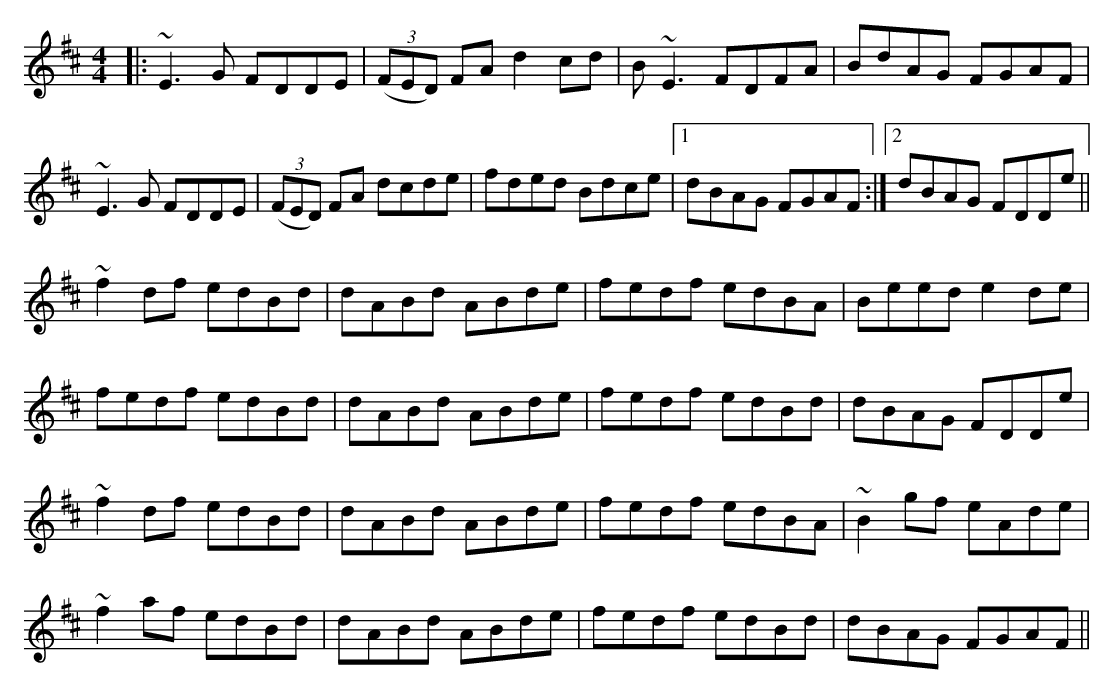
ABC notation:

X:1
M:4/4
K:D
|:~E3G FDDE|((3FED) FA d2cd|B~E3 FDFA|BdAG FGAF|
~E3G FDDE|((3FED) FA dcde|fded Bdce|1 dBAG FGAF:|2 dBAG FDDe||
~f2df edBd|dABd ABde|fedf edBA|Beed e2de|
fedf edBd|dABd ABde|fedf edBd|dBAG FDDe|
~f2df edBd|dABd ABde|fedf edBA|~B2gf eAde|
~f2af edBd|dABd ABde|fedf edBd|dBAG FGAF||
